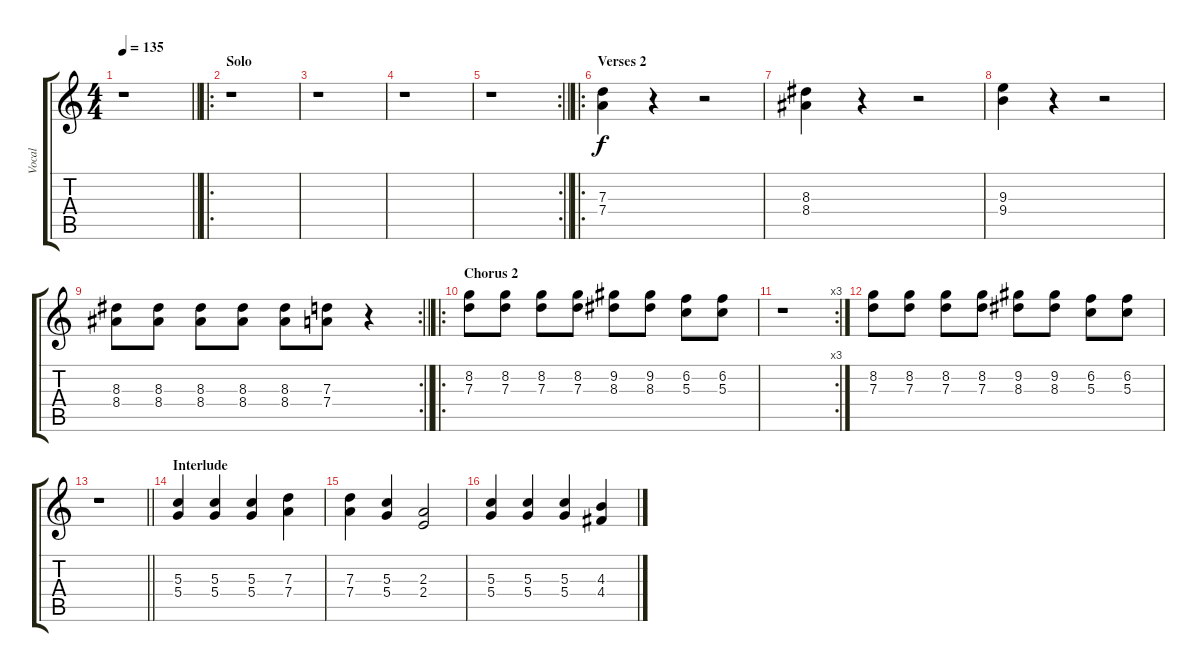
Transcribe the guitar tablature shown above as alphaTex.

\track ("Vocal" "Vocal") {instrument acousticguitarsteel}
\staff {score tabs}
\tuning (E4 B3 G3 D3 A2 E2) {hide}
\ts (4 4)
\tempo 135
\clef g2
\barLineRight lightlight
\ks c
r.1{dy f} |
\ro
\section ("" "Solo")
r.1 |
r.1 |
r.1 |
\rc 2
\barLineRight lightlight
r.1 |
\ro
\section ("" "Verses 2")
(7.3 7.4).4 r.4 r.2 |
(8.3 8.4).4 r.4 r.2 |
(9.3 9.4).4 r.4 r.2 |
\rc 2
\barLineRight lightlight
(8.3 8.4).8 (8.3 8.4).8 (8.3 8.4).8 (8.3 8.4).8 (8.3 8.4).8 (7.3 7.4).8 r.4 |
\ro
\section ("" "Chorus 2")
(8.2 7.3).8 (8.2 7.3).8 (8.2 7.3).8 (8.2 7.3).8 (9.2 8.3).8 (9.2 8.3).8 (6.2 5.3).8 (6.2 5.3).8 |
\rc 3
r.1 |
(8.2 7.3).8 (8.2 7.3).8 (8.2 7.3).8 (8.2 7.3).8 (9.2 8.3).8 (9.2 8.3).8 (6.2 5.3).8 (6.2 5.3).8 |
\barLineRight lightlight
r.1 |
\section ("" "Interlude")
(5.3 5.4).4 (5.3 5.4).4 (5.3 5.4).4 (7.3 7.4).4 |
(7.3 7.4).4 (5.3 5.4).4 (2.3 2.4).2 |
(5.3 5.4).4 (5.3 5.4).4 (5.3 5.4).4 (4.3 4.4).4
